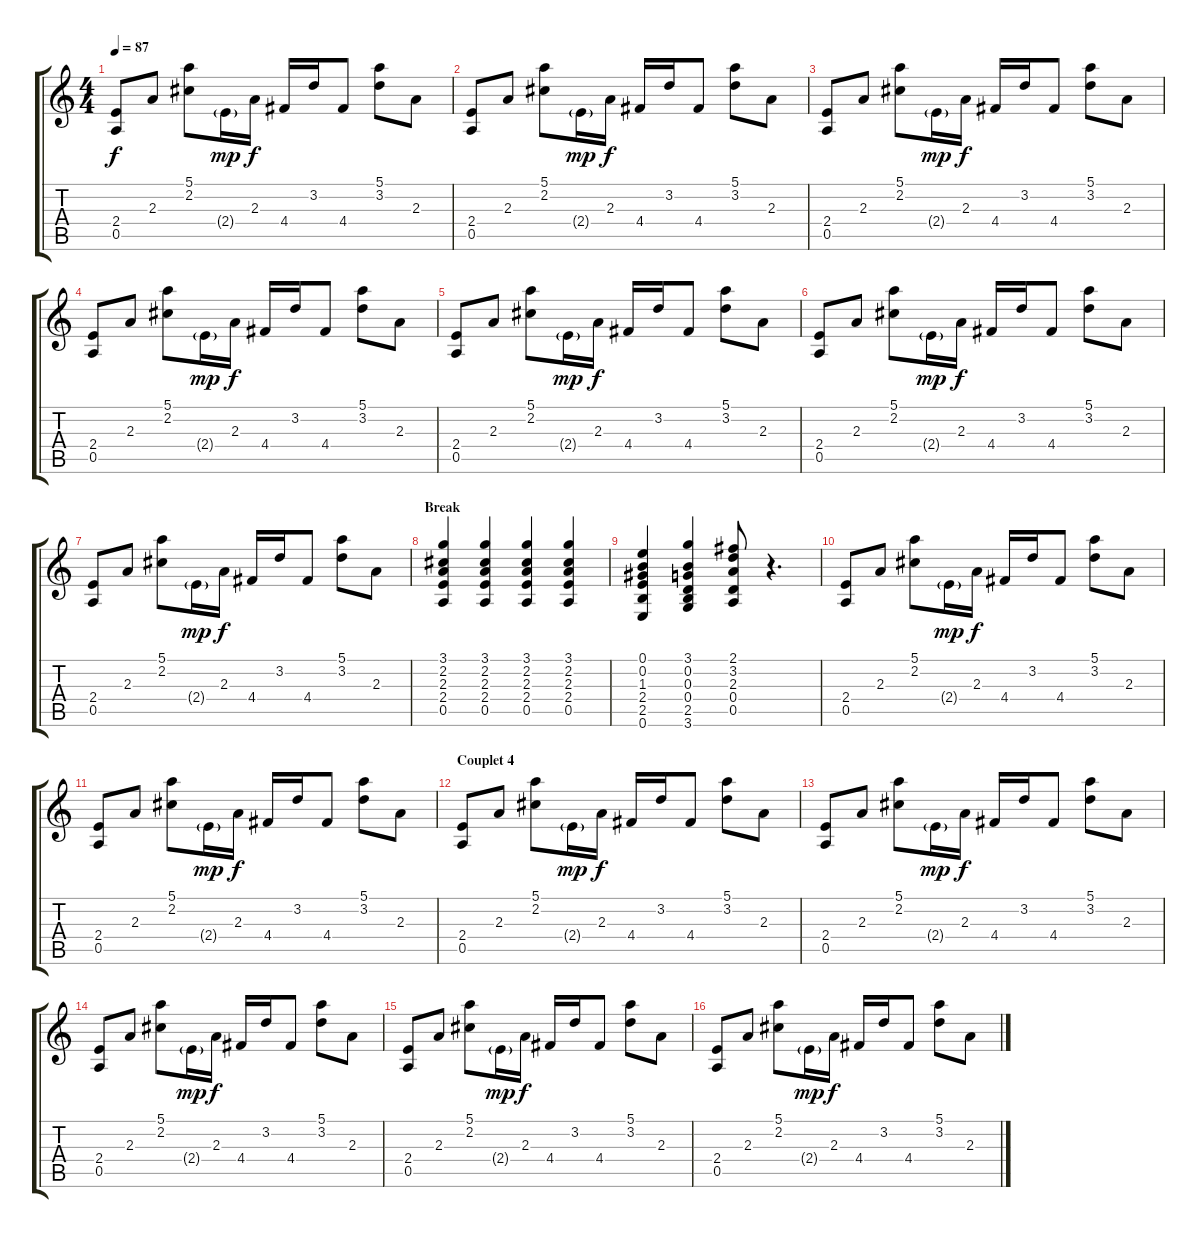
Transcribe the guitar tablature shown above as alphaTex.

\track ("                   (Overdub)" "          ") {instrument overdrivenguitar}
\staff {score tabs}
\tuning (E4 B3 G3 D3 A2 E2) {hide}
\ts (4 4)
\tempo 87
\clef g2
\ks c
(2.4 0.5).8{dy f} 2.3.8 (5.1 2.2).8 2.4{g}.16{dy mp} 2.3.16{dy f} 4.4.16 3.2.16 4.4.8 (5.1 3.2).8 2.3.8 |
(2.4 0.5).8 2.3.8 (5.1 2.2).8 2.4{g}.16{dy mp} 2.3.16{dy f} 4.4.16 3.2.16 4.4.8 (5.1 3.2).8 2.3.8 |
(2.4 0.5).8 2.3.8 (5.1 2.2).8 2.4{g}.16{dy mp} 2.3.16{dy f} 4.4.16 3.2.16 4.4.8 (5.1 3.2).8 2.3.8 |
(2.4 0.5).8 2.3.8 (5.1 2.2).8 2.4{g}.16{dy mp} 2.3.16{dy f} 4.4.16 3.2.16 4.4.8 (5.1 3.2).8 2.3.8 |
(2.4 0.5).8 2.3.8 (5.1 2.2).8 2.4{g}.16{dy mp} 2.3.16{dy f} 4.4.16 3.2.16 4.4.8 (5.1 3.2).8 2.3.8 |
(2.4 0.5).8 2.3.8 (5.1 2.2).8 2.4{g}.16{dy mp} 2.3.16{dy f} 4.4.16 3.2.16 4.4.8 (5.1 3.2).8 2.3.8 |
(2.4 0.5).8 2.3.8 (5.1 2.2).8 2.4{g}.16{dy mp} 2.3.16{dy f} 4.4.16 3.2.16 4.4.8 (5.1 3.2).8 2.3.8 |
\section ("" "Break")
(3.1 2.2 2.3 2.4 0.5).4 (3.1 2.2 2.3 2.4 0.5).4 (3.1 2.2 2.3 2.4 0.5).4 (3.1 2.2 2.3 2.4 0.5).4 |
(0.1 0.2 1.3 2.4 2.5 0.6).4 (3.1 0.2 0.3 0.4 2.5 3.6).4 (2.1 3.2 2.3 0.4 0.5).8 r.4{d} |
(2.4 0.5).8 2.3.8 (5.1 2.2).8 2.4{g}.16{dy mp} 2.3.16{dy f} 4.4.16 3.2.16 4.4.8 (5.1 3.2).8 2.3.8 |
(2.4 0.5).8 2.3.8 (5.1 2.2).8 2.4{g}.16{dy mp} 2.3.16{dy f} 4.4.16 3.2.16 4.4.8 (5.1 3.2).8 2.3.8 |
\section ("" "Couplet 4")
(2.4 0.5).8 2.3.8 (5.1 2.2).8 2.4{g}.16{dy mp} 2.3.16{dy f} 4.4.16 3.2.16 4.4.8 (5.1 3.2).8 2.3.8 |
(2.4 0.5).8 2.3.8 (5.1 2.2).8 2.4{g}.16{dy mp} 2.3.16{dy f} 4.4.16 3.2.16 4.4.8 (5.1 3.2).8 2.3.8 |
(2.4 0.5).8 2.3.8 (5.1 2.2).8 2.4{g}.16{dy mp} 2.3.16{dy f} 4.4.16 3.2.16 4.4.8 (5.1 3.2).8 2.3.8 |
(2.4 0.5).8 2.3.8 (5.1 2.2).8 2.4{g}.16{dy mp} 2.3.16{dy f} 4.4.16 3.2.16 4.4.8 (5.1 3.2).8 2.3.8 |
(2.4 0.5).8 2.3.8 (5.1 2.2).8 2.4{g}.16{dy mp} 2.3.16{dy f} 4.4.16 3.2.16 4.4.8 (5.1 3.2).8 2.3.8
